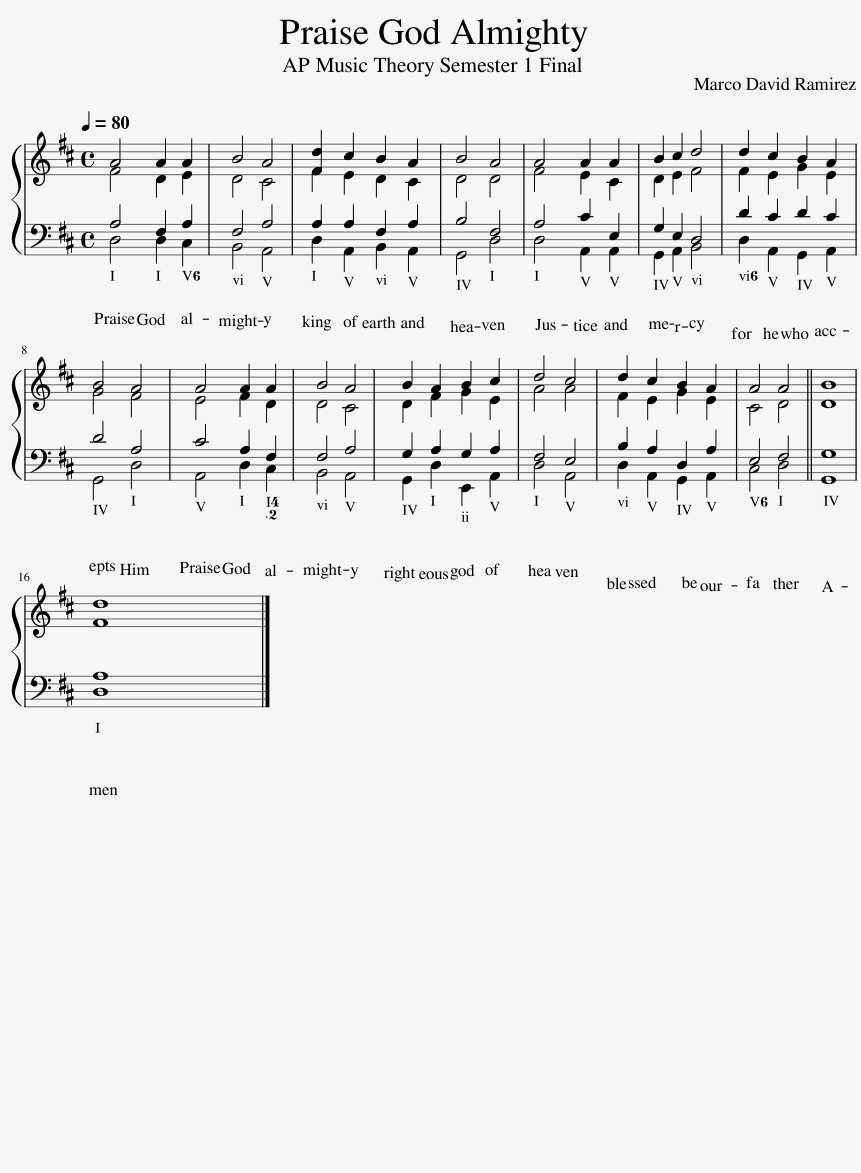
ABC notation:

X:1
%%score { ( 1 2 ) | ( 3 4 ) }
L:1/8
Q:1/4=80
M:4/4
I:linebreak $
K:D
V:1 treble
V:2 treble
V:3 bass
V:4 bass
V:1
 A4 A2 A2 | B4 A4 | [Fd]2 c2 B2 A2 | B4 A4 | A4 A2 A2 | %5
 B2 c2 d4 | d2 c2 B2 A2 |$ B4 A4 | A4 A2 A2 | B4 A4 | %10
 B2 A2 B2 c2 | d4 c4 | d2 c2 B2 A2 | A4 A4 || [DB]8 |$ %15
 [Fd]8 |] %16
V:2
 F4 D2 E2 | D4 C4 | F2 E2 D2 C2 | D4 D4 | F4 E2 C2 | %5
 D2 E2 F4 | F2 E2 G2 E2 |$ G4 F4 | E4 F2 D2 | D4 C4 | %10
 D2 F2 G2 E2 | A4 A4 | F2 E2 G2 E2 | C4 D4 || x8 |$ %15
 x8 |] %16
V:3
 A,4 F,2 A,2 | F,4 A,4 | A,2 A,2 F,2 A,2 | B,4 F,4 | A,4 C2 E,2 | %5
 G,2 E,2 D,4 | D2 C2 D2 C2 |$ D4 A,4 | C4 A,2 F,2 | F,4 A,4 | %10
 G,2 A,2 G,2 A,2 | F,4 E,4 | B,2 A,2 D,2 A,2 | E,4 F,4 || [G,,G,]8 |$ %15
 [D,A,]8 |] %16
V:4
 D,4 D,2 C,2 | B,,4 A,,4 | D,2 A,,2 B,,2 A,,2 | G,,4 D,4 | D,4 A,,2 A,,2 | %5
 G,,2 A,,2 B,,4 | D,2 A,,2 G,,2 A,,2 |$ G,,4 D,4 | A,,4 D,2 C,2 | B,,4 A,,4 | %10
 G,,2 D,2 E,,2 A,,2 | D,4 A,,4 | D,2 A,,2 G,,2 A,,2 | C,4 D,4 || x8 |$ %15
 x8 |] %16
